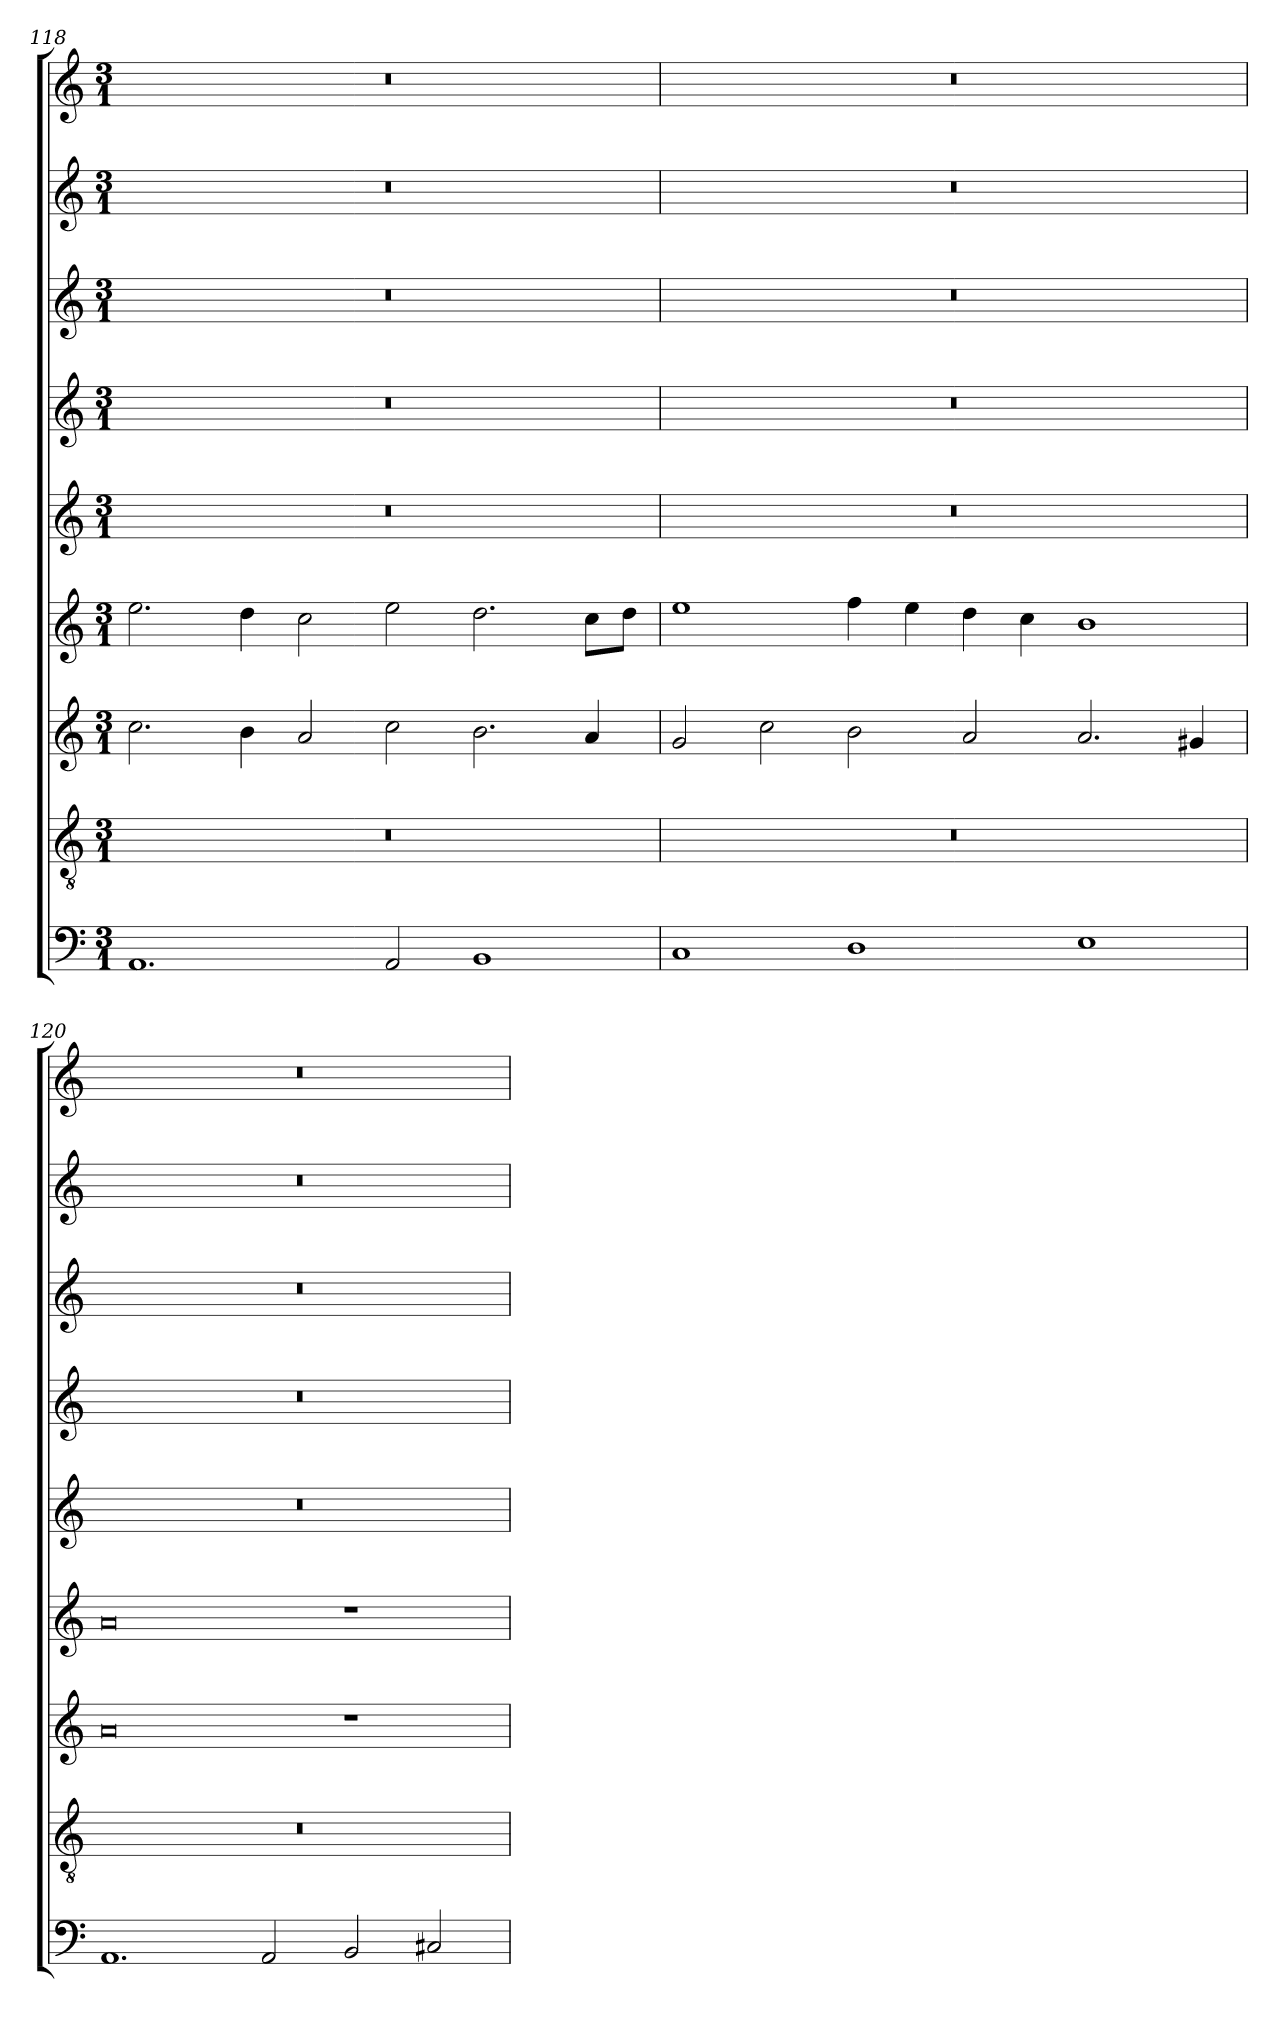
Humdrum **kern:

**kern	**kern	**kern	**kern	**kern	**kern	**kern	**kern	**kern
*part9	*part8	*part7	*part6	*part5	*part4	*part3	*part2	*part1
*staff9	*staff8	*staff7	*staff6	*staff5	*staff4	*staff3	*staff2	*staff1
!!LO:LB:g=z
*clefF4	*clefGv2	*clefG2	*clefG2	*clefG2	*clefG2	*clefG2	*clefG2	*clefG2
*k[]	*k[]	*k[]	*k[]	*k[]	*k[]	*k[]	*k[]	*k[]
*C:	*C:	*C:	*C:	*C:	*C:	*C:	*C:	*C:
*M3/1	*M3/1	*M3/1	*M3/1	*M3/1	*M3/1	*M3/1	*M3/1	*M3/1
=118	=118	=118	=118	=118	=118	=118	=118	=118
1.AA	0.r	2.cc\	2.ee\	0.r	0.r	0.r	0.r	0.r
.	.	4b\	4dd\	.	.	.	.	.
.	.	2a/	2cc\	.	.	.	.	.
2AA/	.	2cc\	2ee\	.	.	.	.	.
1BB	.	2.b\	2.dd\	.	.	.	.	.
.	.	4a/	8cc\L	.	.	.	.	.
.	.	.	8dd\J	.	.	.	.	.
=119	=119	=119	=119	=119	=119	=119	=119	=119
1C	0.r	2g/	1ee	0.r	0.r	0.r	0.r	0.r
.	.	2cc\	.	.	.	.	.	.
1D	.	2b\	4ff\	.	.	.	.	.
.	.	.	4ee\	.	.	.	.	.
.	.	2a/	4dd\	.	.	.	.	.
.	.	.	4cc\	.	.	.	.	.
1E	.	2.a/	1b	.	.	.	.	.
.	.	4g#X/	.	.	.	.	.	.
=120	=120	=120	=120	=120	=120	=120	=120	=120
1.AA	0.r	0a	0a	0.r	0.r	0.r	0.r	0.r
2AA/	.	.	.	.	.	.	.	.
2BB/	.	1r	1r	.	.	.	.	.
2C#X/	.	.	.	.	.	.	.	.
=	=	=	=	=	=	=	=	=
*-	*-	*-	*-	*-	*-	*-	*-	*-
